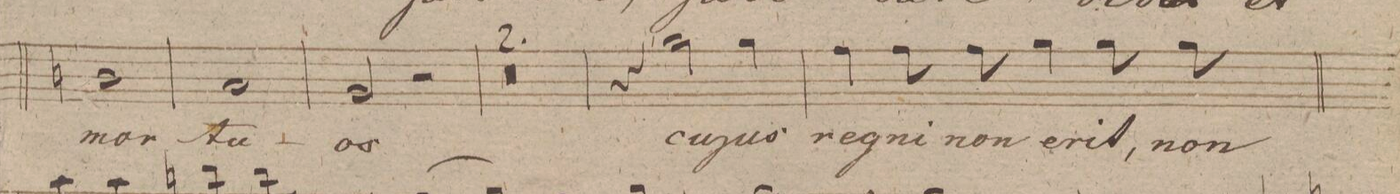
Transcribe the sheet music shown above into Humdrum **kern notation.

**kern	**text	**dynam
*I"Soprano.	*	*
*clefC1	*	*
*k[f#c#g#d#]	*	*
*met(c|)	*	*
*M2/2	*	*
1gn\	mor-	.
=170	=170	=170
1f#/	-tu-	.
=171	=171	=171
2e/	-os	.
2r	.	.
=172	=172	=172
0r	.	.
=173	=173	=173
=174	=174	=174
4r	.	.
2ee\	cu-	.
4ee\	-jus	.
=175	=175	=175
4dd#\	re-	.
8dd#\	-gni	.
8dd#\	non	.
4ee\	e-	.
8ee\	-rit,	.
8ee\	non	.
=176	=176	=176
*-	*-	*-
